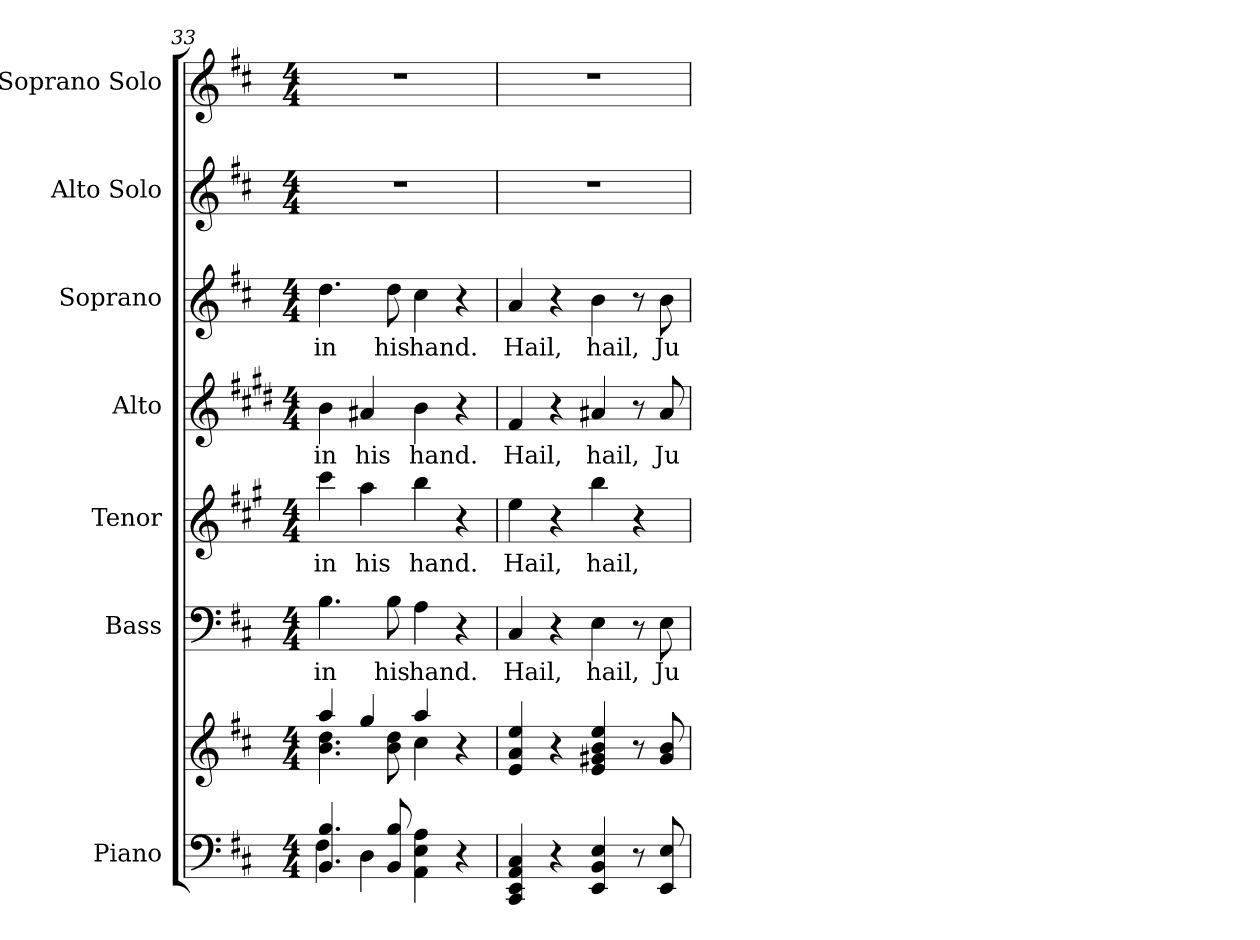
**kern	**kern	**kern	**text	**kern	**text	**kern	**text	**kern	**text	**kern	**kern
*part7	*part7	*part6	*part6	*part5	*part5	*part4	*part4	*part3	*part3	*part2	*part1
*staff8	*staff7	*staff6	*staff6	*staff5	*staff5	*staff4	*staff4	*staff3	*staff3	*staff2	*staff1
*I"Piano	*	*I"Bass	*	*I"Tenor	*	*I"Alto	*	*I"Soprano	*	*I"Alto Solo	*I"Soprano Solo
*I'Pno.	*	*I'B.	*	*I'T.	*	*I'A.	*	*I'S.	*	*I'A. Solo	*I'S. Solo
*clefF4	*clefG2	*clefF4	*	*clefG2	*	*clefG2	*	*clefG2	*	*clefG2	*clefG2
*	*	*	*	*ITrd4c7	*	*ITrd1c2	*	*ITrd-7c-12	*	*ITrd12c21	*
*k[f#c#]	*k[f#c#]	*k[f#c#]	*	*k[f#c#]	*	*k[f#c#]	*	*k[f#c#]	*	*k[f#c#]	*k[f#c#]
*D:	*D:	*D:	*	*D:	*	*D:	*	*D:	*	*D:	*D:
*M4/4	*M4/4	*M4/4	*	*M4/4	*	*M4/4	*	*M4/4	*	*M4/4	*M4/4
=33	=33	=33	=33	=33	=33	=33	=33	=33	=33	=33	=33
*^	*^	*	*	*	*	*	*	*	*	*	*
!	!	!	!	!	!LO:LY:b:color=#000000	!	!	!	!	!	!	!	!
!	!	!	!	!	!	!	!LO:LY:b:color=#000000	!	!	!	!	!	!
!	!	!	!	!	!	!	!	!	!LO:LY:b:color=#000000	!	!	!	!
!	!	!	!	!	!	!	!	!	!	!	!LO:LY:b:color=#000000	!	!
4.BBi/ 4.Bi	4F#i\	4aai/	4.bi\ 4.ddi	4.Bi\	in	4ff#i\	in	4ai\	in	4.dddi\	in	1r	1r
!	!	!	!	!	!	!	!LO:LY:b:color=#000000	!	!	!	!	!	!
!	!	!	!	!	!	!	!	!	!LO:LY:b:color=#000000	!	!	!	!
.	4Di\	4ggi/	.	.	.	4ddi\	his	4g#Xi/	his	.	.	.	.
!	!	!	!	!	!LO:LY:b:color=#000000	!	!	!	!	!	!	!	!
!	!	!	!	!	!	!	!	!	!	!	!LO:LY:b:color=#000000	!	!
8BBi/ 8Bi	.	.	8bi\ 8ddi	8Bi\	his	.	.	.	.	8dddi\	his	.	.
!	!	!	!	!	!LO:LY:b:color=#000000	!	!	!	!	!	!	!	!
!	!	!	!	!	!	!	!LO:LY:b:color=#000000	!	!	!	!	!	!
!	!	!	!	!	!	!	!	!	!LO:LY:b:color=#000000	!	!	!	!
!	!	!	!	!	!	!	!	!	!	!	!LO:LY:b:color=#000000	!	!
4AAi\ 4Ei 4Ai	2ryy	4aai/	4cc#i\	4Ai\	hand.	4eei\	hand.	4ai\	hand.	4ccc#i\	hand.	.	.
4r	.	4r	4ryy	4r	.	4r	.	4r	.	4r	.	.	.
*v	*v	*	*	*	*	*	*	*	*	*	*	*	*
*	*v	*v	*	*	*	*	*	*	*	*	*	*
=34	=34	=34	=34	=34	=34	=34	=34	=34	=34	=34	=34
*	*^	*	*	*	*	*	*	*	*	*	*
!	!	!	!	!LO:LY:b:color=#000000	!	!	!	!	!	!	!	!
*	*v	*v	*	*	*	*	*	*	*	*	*	*
*	*^	*	*	*	*	*	*	*	*	*	*
!	!	!	!	!	!	!LO:LY:b:color=#000000	!	!	!	!	!	!
*	*v	*v	*	*	*	*	*	*	*	*	*	*
*	*^	*	*	*	*	*	*	*	*	*	*
!	!	!	!	!	!	!	!	!LO:LY:b:color=#000000	!	!	!	!
*	*v	*v	*	*	*	*	*	*	*	*	*	*
*	*^	*	*	*	*	*	*	*	*	*	*
!	!	!	!	!	!	!	!	!	!	!LO:LY:b:color=#000000	!	!
*	*v	*v	*	*	*	*	*	*	*	*	*	*
4CC#i/ 4EEi 4AAi 4C#i	4ei/ 4ai 4eei	4C#i/	Hail,	4ai\	Hail,	4ei/	Hail,	4aai/	Hail,	1r	1r
4r	4r	4r	.	4r	.	4r	.	4r	.	.	.
!	!	!	!LO:LY:b:color=#000000	!	!	!	!	!	!	!	!
!	!	!	!	!	!LO:LY:b:color=#000000	!	!	!	!	!	!
!	!	!	!	!	!	!	!LO:LY:b:color=#000000	!	!	!	!
!	!	!	!	!	!	!	!	!	!LO:LY:b:color=#000000	!	!
4EEi/ 4BBi 4Ei	4ei/ 4g#Xi 4bi 4eei	4Ei\	hail,	4eei\	hail,	4g#Xi/	hail,	4bbi\	hail,	.	.
8r	8r	8r	.	4r	.	8r	.	8r	.	.	.
!	!	!	!LO:LY:b:color=#000000	!	!	!	!	!	!	!	!
!	!	!	!	!	!	!	!LO:LY:b:color=#000000	!	!	!	!
!	!	!	!	!	!	!	!	!	!LO:LY:b:color=#000000	!	!
8EEi/ 8Ei	8g#i/ 8bi	8Ei\	Ju-	.	.	8g#i/	Ju-	8bbi\	Ju-	.	.
=	=	=	=	=	=	=	=	=	=	=	=
*-	*-	*-	*-	*-	*-	*-	*-	*-	*-	*-	*-
